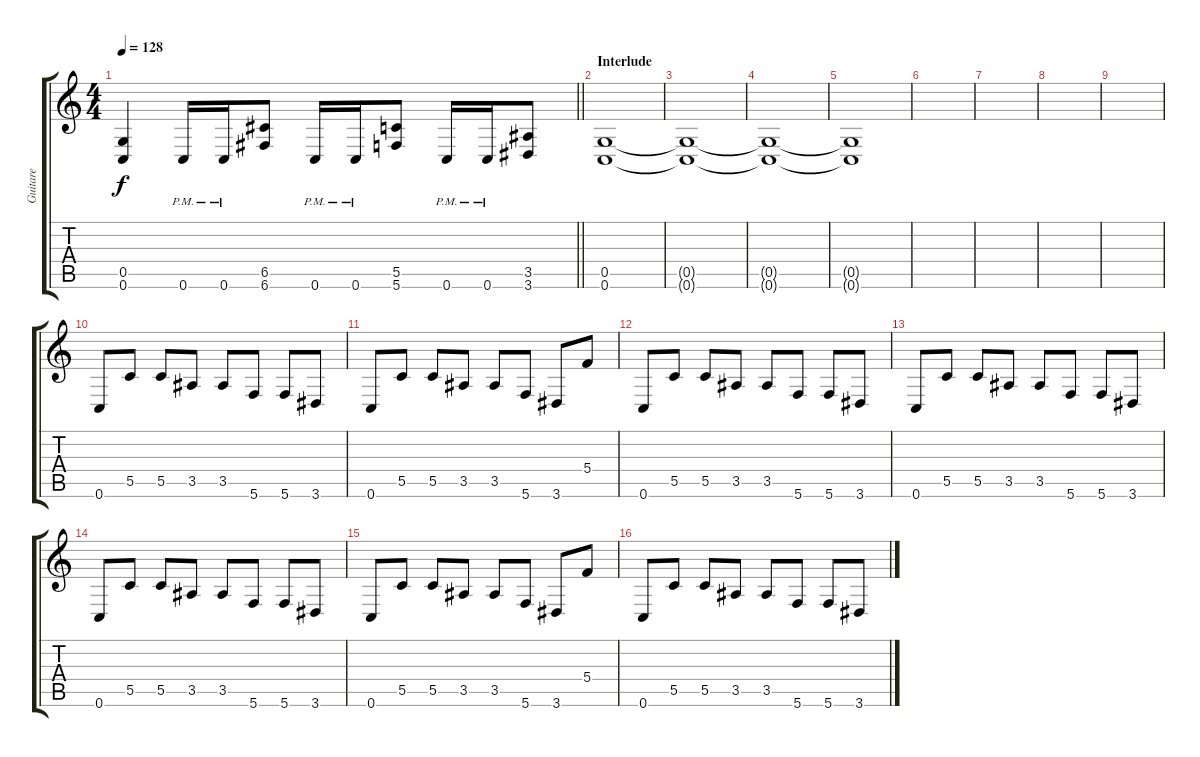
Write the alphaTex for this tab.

\track ("Guitare" "Guitare") {instrument distortionguitar}
\staff {score tabs}
\tuning (D4 A3 F3 C3 G2 C2) {hide}
\ts (4 4)
\tempo 128
\clef g2
\barLineRight lightlight
\ks c
(0.5 0.6).4{dy f} 0.6{pm}.16 0.6{pm}.16 (6.5 6.6).8 0.6{pm}.16 0.6{pm}.16 (5.5 5.6).8 0.6{pm}.16 0.6{pm}.16 (3.5 3.6).8 |
\section ("" "Interlude")
(0.5 0.6).1 |
(0.5{t} 0.6{t}).1 |
(0.5{t} 0.6{t}).1 |
(0.5{t} 0.6{t}).1 |
|
|
|
|
0.6.8 5.5.8 5.5.8 3.5.8 3.5.8 5.6.8 5.6.8 3.6.8 |
0.6.8 5.5.8 5.5.8 3.5.8 3.5.8 5.6.8 3.6.8 5.4.8 |
0.6.8 5.5.8 5.5.8 3.5.8 3.5.8 5.6.8 5.6.8 3.6.8 |
0.6.8 5.5.8 5.5.8 3.5.8 3.5.8 5.6.8 5.6.8 3.6.8 |
0.6.8 5.5.8 5.5.8 3.5.8 3.5.8 5.6.8 5.6.8 3.6.8 |
0.6.8 5.5.8 5.5.8 3.5.8 3.5.8 5.6.8 3.6.8 5.4.8 |
0.6.8 5.5.8 5.5.8 3.5.8 3.5.8 5.6.8 5.6.8 3.6.8
